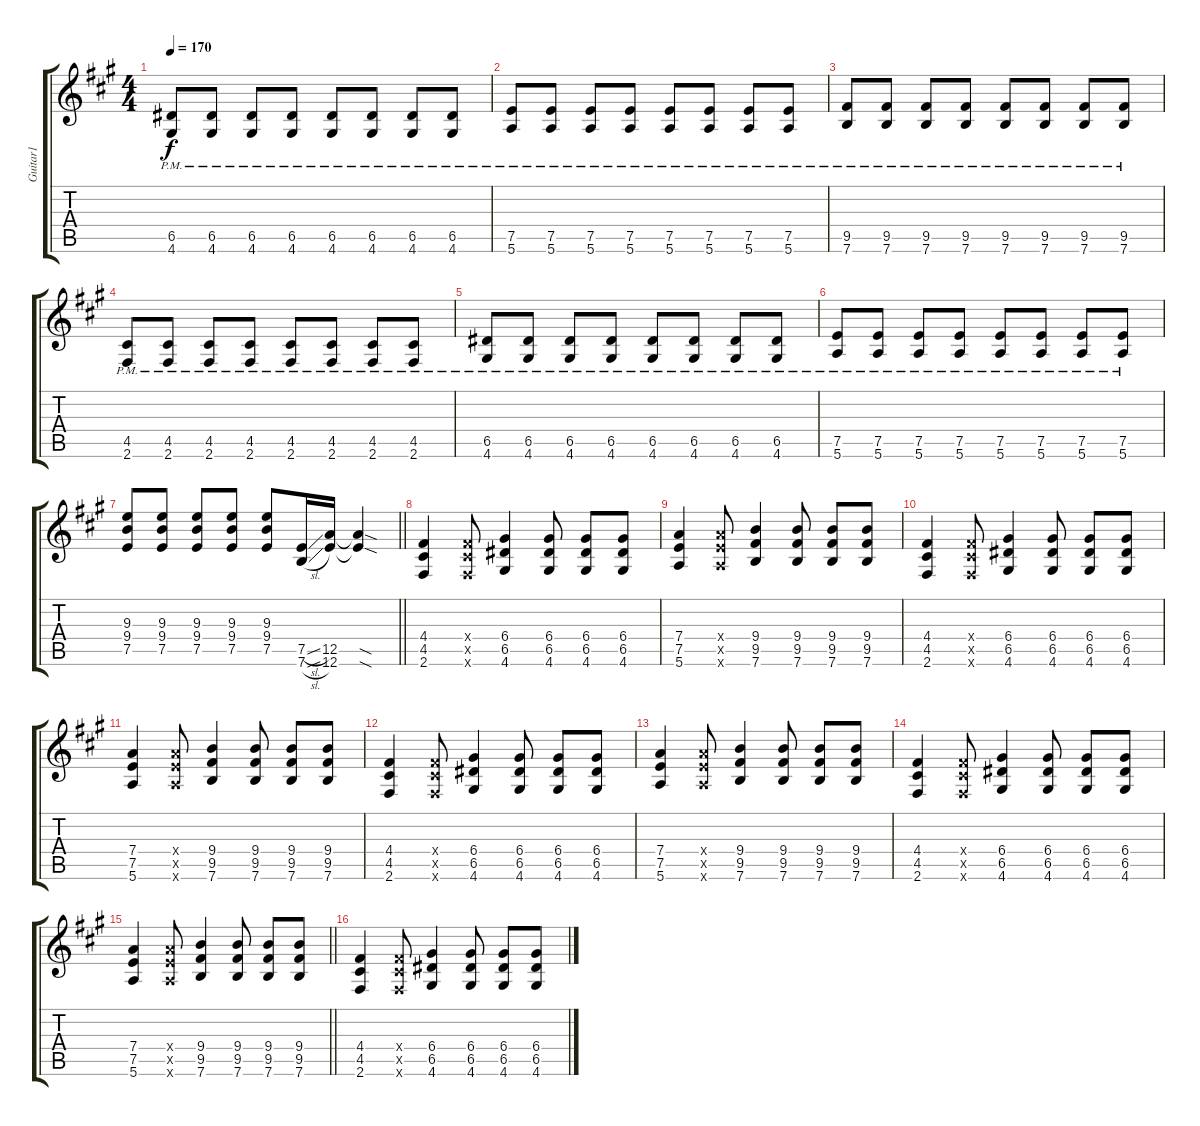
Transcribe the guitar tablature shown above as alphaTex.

\track ("Guitar1" "Guitar1") {instrument overdrivenguitar}
\staff {score tabs}
\tuning (E4 B3 G3 D3 A2 E2) {hide}
\ts (4 4)
\tempo 170
\clef g2
\ks f#minor
(6.5{pm} 4.6{pm}).8{dy f} (6.5{pm} 4.6{pm}).8 (6.5{pm} 4.6{pm}).8 (6.5{pm} 4.6{pm}).8 (6.5{pm} 4.6{pm}).8 (6.5{pm} 4.6{pm}).8 (6.5{pm} 4.6{pm}).8 (6.5{pm} 4.6{pm}).8 |
(7.5{pm} 5.6{pm}).8 (7.5{pm} 5.6{pm}).8 (7.5{pm} 5.6{pm}).8 (7.5{pm} 5.6{pm}).8 (7.5{pm} 5.6{pm}).8 (7.5{pm} 5.6{pm}).8 (7.5{pm} 5.6{pm}).8 (7.5{pm} 5.6{pm}).8 |
(9.5{pm} 7.6{pm}).8 (9.5{pm} 7.6{pm}).8 (9.5{pm} 7.6{pm}).8 (9.5{pm} 7.6{pm}).8 (9.5{pm} 7.6{pm}).8 (9.5{pm} 7.6{pm}).8 (9.5{pm} 7.6{pm}).8 (9.5{pm} 7.6{pm}).8 |
(4.5{pm} 2.6{pm}).8 (4.5{pm} 2.6{pm}).8 (4.5{pm} 2.6{pm}).8 (4.5{pm} 2.6{pm}).8 (4.5{pm} 2.6{pm}).8 (4.5{pm} 2.6{pm}).8 (4.5{pm} 2.6{pm}).8 (4.5{pm} 2.6{pm}).8 |
(6.5{pm} 4.6{pm}).8 (6.5{pm} 4.6{pm}).8 (6.5{pm} 4.6{pm}).8 (6.5{pm} 4.6{pm}).8 (6.5{pm} 4.6{pm}).8 (6.5{pm} 4.6{pm}).8 (6.5{pm} 4.6{pm}).8 (6.5{pm} 4.6{pm}).8 |
(7.5{pm} 5.6{pm}).8 (7.5{pm} 5.6{pm}).8 (7.5{pm} 5.6{pm}).8 (7.5{pm} 5.6{pm}).8 (7.5{pm} 5.6{pm}).8 (7.5{pm} 5.6{pm}).8 (7.5{pm} 5.6{pm}).8 (7.5{pm} 5.6{pm}).8 |
\barLineRight lightlight
(9.3 9.4 7.5).8 (9.3 9.4 7.5).8 (9.3 9.4 7.5).8 (9.3 9.4 7.5).8 (9.3 9.4 7.5).8 (7.5{sl} 7.6{sl}).16 (12.5 12.6).16 (12.5{sod t} 12.6{sod t}).4 |
(4.4 4.5 2.6).4 (4.4{x} 4.5{x} 2.6{x}).8 (6.4 6.5 4.6).4 (6.4 6.5 4.6).8 (6.4 6.5 4.6).8 (6.4 6.5 4.6).8 |
(7.4 7.5 5.6).4 (7.4{x} 7.5{x} 5.6{x}).8 (9.4 9.5 7.6).4 (9.4 9.5 7.6).8 (9.4 9.5 7.6).8 (9.4 9.5 7.6).8 |
(4.4 4.5 2.6).4 (4.4{x} 4.5{x} 2.6{x}).8 (6.4 6.5 4.6).4 (6.4 6.5 4.6).8 (6.4 6.5 4.6).8 (6.4 6.5 4.6).8 |
(7.4 7.5 5.6).4 (7.4{x} 7.5{x} 5.6{x}).8 (9.4 9.5 7.6).4 (9.4 9.5 7.6).8 (9.4 9.5 7.6).8 (9.4 9.5 7.6).8 |
(4.4 4.5 2.6).4 (4.4{x} 4.5{x} 2.6{x}).8 (6.4 6.5 4.6).4 (6.4 6.5 4.6).8 (6.4 6.5 4.6).8 (6.4 6.5 4.6).8 |
(7.4 7.5 5.6).4 (7.4{x} 7.5{x} 5.6{x}).8 (9.4 9.5 7.6).4 (9.4 9.5 7.6).8 (9.4 9.5 7.6).8 (9.4 9.5 7.6).8 |
(4.4 4.5 2.6).4 (4.4{x} 4.5{x} 2.6{x}).8 (6.4 6.5 4.6).4 (6.4 6.5 4.6).8 (6.4 6.5 4.6).8 (6.4 6.5 4.6).8 |
\barLineRight lightlight
(7.4 7.5 5.6).4 (7.4{x} 7.5{x} 5.6{x}).8 (9.4 9.5 7.6).4 (9.4 9.5 7.6).8 (9.4 9.5 7.6).8 (9.4 9.5 7.6).8 |
(4.4 4.5 2.6).4 (4.4{x} 4.5{x} 2.6{x}).8 (6.4 6.5 4.6).4 (6.4 6.5 4.6).8 (6.4 6.5 4.6).8 (6.4 6.5 4.6).8
